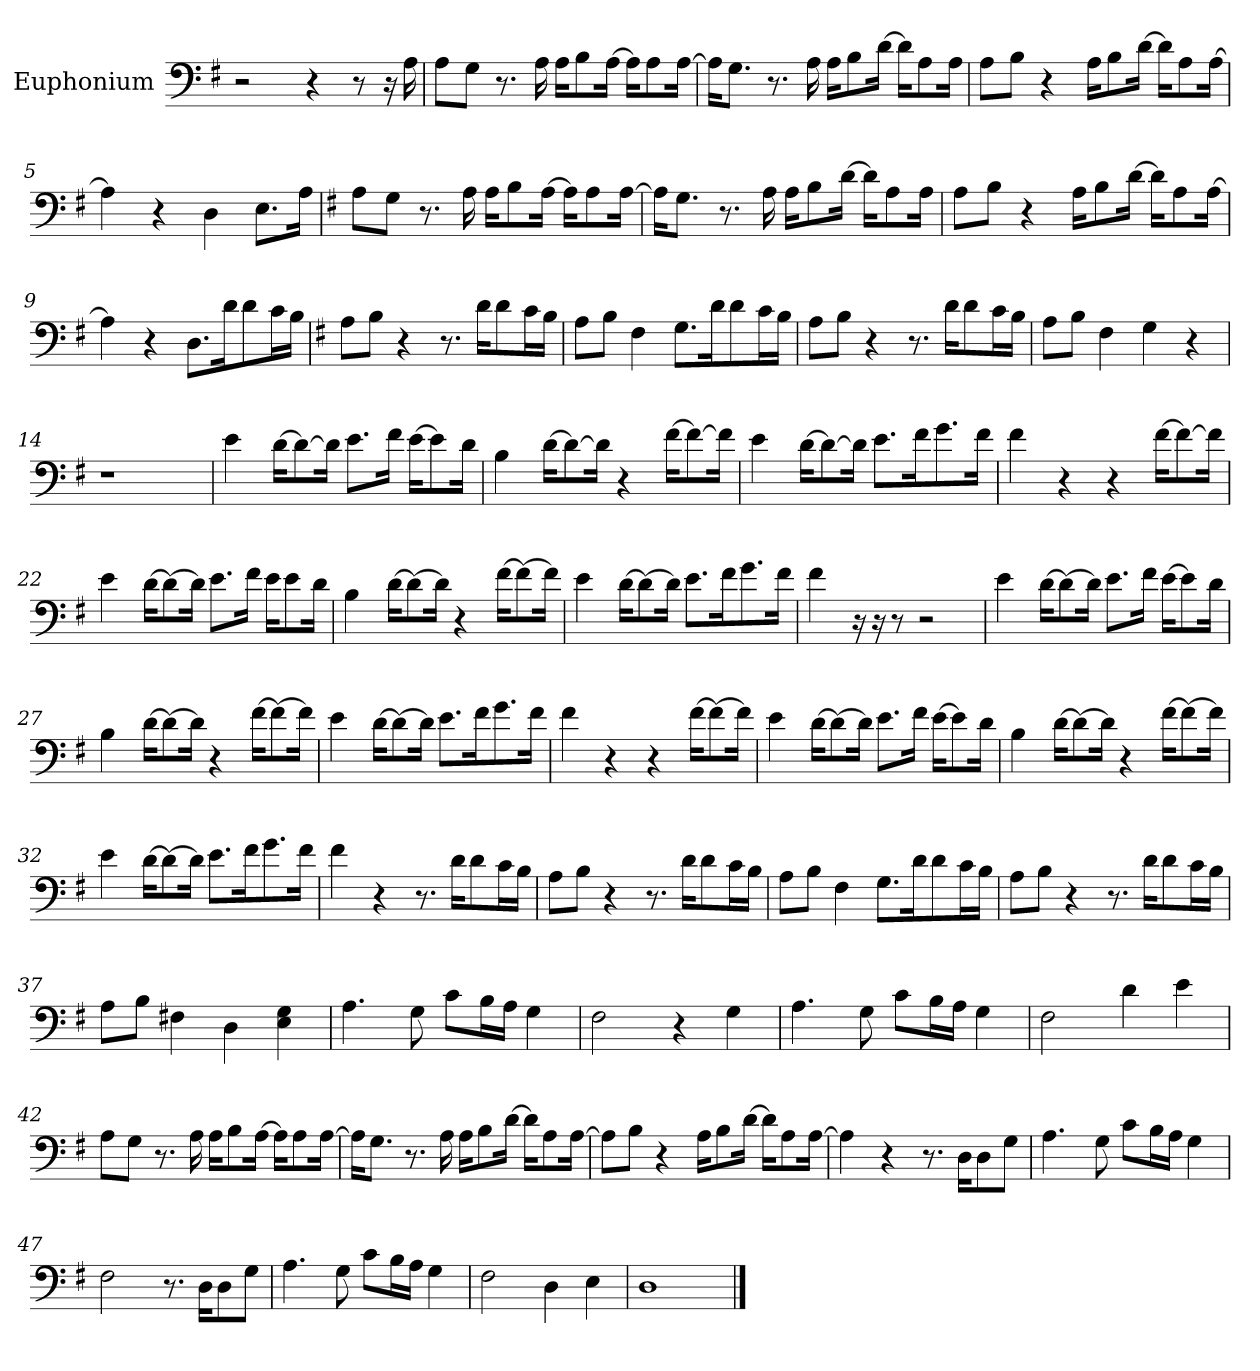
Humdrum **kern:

**kern
*part1
*staff1
*I"Euphonium
*I'Euph.
*clefF4
*k[f#]
=1
2r
4r
8r
16r
16A\
=2
8A\L
8G\J
8.r
16A\
16A\KL
8B\
[16A\Jk
16A\KL]
8A\
[16A\Jk
=3
16A\KL]
8.G\J
8.r
16A\
16A\KL
8B\
[16d\Jk
16d\KL]
8A\
16A\Jk
=4
8A\L
8B\J
4r
16A\KL
8B\
[16d\Jk
16d\KL]
8A\
[16A\Jk
=5
4A\]
4r
4D\
8.E\L
16A\Jk
!!LO:LB:g=z
=6
*k[f#]
8A\L
8G\J
8.r
16A\
16A\KL
8B\
[16A\Jk
16A\KL]
8A\
[16A\Jk
=7
16A\KL]
8.G\J
8.r
16A\
16A\KL
8B\
[16d\Jk
16d\KL]
8A\
16A\Jk
=8
8A\L
8B\J
4r
16A\KL
8B\
[16d\Jk
16d\KL]
8A\
[16A\Jk
=9
4A\]
4r
8.D\L
16d\K
8d\
16c\L
16B\JJ
!!LO:LB:g=z
=10
*k[f#]
8A\L
8B\J
4r
8.r
16d\KL
8d\
16c\L
16B\JJ
=11
8A\L
8B\J
4F#\
8.G\L
16d\K
8d\
16c\L
16B\JJ
=12
8A\L
8B\J
4r
8.r
16d\KL
8d\
16c\L
16B\JJ
=13
8A\L
8B\J
4F#\
4G\
4r
=14
1r
=15
1r
=16
1r
=17
1r
!!LO:LB:g=z
=18
4e\
[16d\KL
8d\_
16d\Jk]
8.e\L
16f#\Jk
[16e\KL
8e\]
16d\Jk
=19
4B\
[16d\KL
8d\_
16d\Jk]
4r
[16f#\KL
8f#\_
16f#\Jk]
=20
4e\
[16d\KL
8d\_
16d\Jk]
8.e\L
16f#\K
8.g\
16f#\Jk
=21
4f#\
4r
4r
[16f#\KL
8f#\_
16f#\Jk]
!!LO:LB:g=z
=22
4e\
[16d\KL
8d\_
16d\Jk]
8.e\L
16f#\Jk
16e\KL
8e\
16d\Jk
=23
4B\
[16d\KL
8d\_
16d\Jk]
4r
[16f#\KL
8f#\_
16f#\Jk]
=24
4e\
[16d\KL
8d\_
16d\Jk]
8.e\L
16f#\K
8.g\
16f#\Jk
=25
4f#\
16r
16r
8r
2r
!!LO:LB:g=z
=26
4e\
[16d\KL
8d\_
16d\Jk]
8.e\L
16f#\Jk
[16e\KL
8e\]
16d\Jk
=27
4B\
[16d\KL
8d\_
16d\Jk]
4r
[16f#\KL
8f#\_
16f#\Jk]
=28
4e\
[16d\KL
8d\_
16d\Jk]
8.e\L
16f#\K
8.g\
16f#\Jk
=29
4f#\
4r
4r
[16f#\KL
8f#\_
16f#\Jk]
!!LO:LB:g=z
=30
4e\
[16d\KL
8d\_
16d\Jk]
8.e\L
16f#\Jk
[16e\KL
8e\]
16d\Jk
=31
4B\
[16d\KL
8d\_
16d\Jk]
4r
[16f#\KL
8f#\_
16f#\Jk]
=32
4e\
[16d\KL
8d\_
16d\Jk]
8.e\L
16f#\K
8.g\
16f#\Jk
=33
4f#\
4r
8.r
16d\KL
8d\
16c\L
16B\JJ
!!LO:LB:g=z
=34
8A\L
8B\J
4r
8.r
16d\KL
8d\
16c\L
16B\JJ
=35
8A\L
8B\J
4F#\
8.G\L
16d\K
8d\
16c\L
16B\JJ
=36
8A\L
8B\J
4r
8.r
16d\KL
8d\
16c\L
16B\JJ
=37
8A\L
8B\J
4F#X\
4D\
4E\ 4G\
=38
4.A\
8G\
8c\L
16B\L
16A\JJ
4G\
=39
2F#\
4r
4G\
!!LO:LB:g=z
=40
4.A\
8G\
8c\L
16B\L
16A\JJ
4G\
=41
2F#\
4d\
4e\
=42
8A\L
8G\J
8.r
16A\
16A\KL
8B\
[16A\Jk
16A\KL]
8A\
[16A\Jk
=43
16A\KL]
8.G\J
8.r
16A\
16A\KL
8B\
[16d\Jk
16d\KL]
8A\
[16A\Jk
=44
8A\L]
8B\J
4r
16A\KL
8B\
[16d\Jk
16d\KL]
8A\
[16A\Jk
!!LO:PB:g=z
=45
4A\]
4r
8.r
16D\KL
8D\
8G\J
=46
4.A\
8G\
8c\L
16B\L
16A\JJ
4G\
=47
2F#\
8.r
16D\KL
8D\
8G\J
=48
4.A\
8G\
8c\L
16B\L
16A\JJ
4G\
=49
2F#\
4D\
4E\
=50
1D
==
*-
